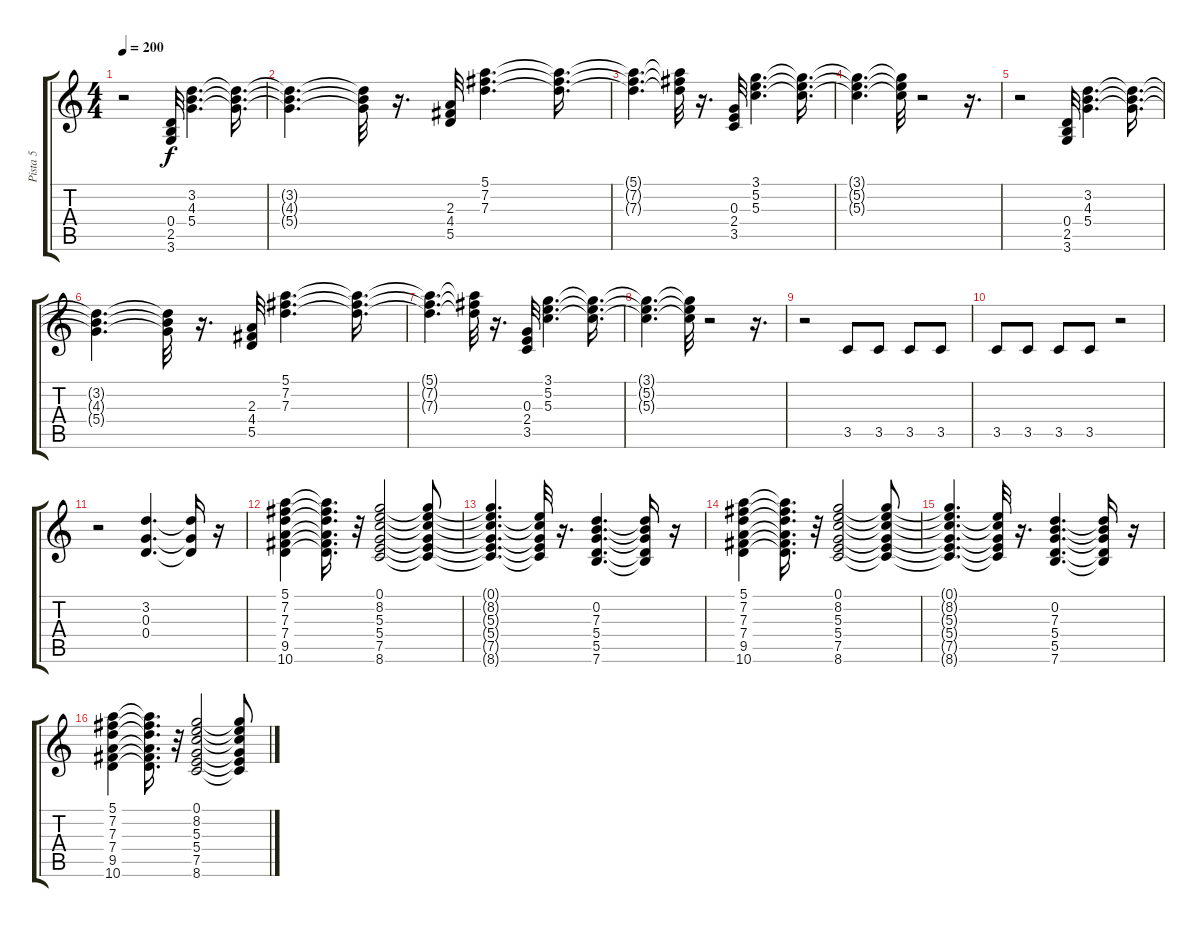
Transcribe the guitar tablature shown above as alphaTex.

\track ("Pista 5" "Pista 5") {instrument distortionguitar}
\staff {score tabs}
\tuning (E4 B3 G3 D3 A2 E2) {hide}
\ts (4 4)
\tempo 200
\clef g2
\ks c
r.2{dy f} (0.4 2.5 3.6).32 (3.2 4.3 5.4).4{d} (3.2{t} 4.3{t} 5.4{t}).16{d} |
(3.2{t} 4.3{t} 5.4{t}).4{d} (3.2{t} 4.3{t} 5.4{t}).32 r.16{d} (2.3 4.4 5.5).32 (5.1 7.2 7.3).4{d} (5.1{t} 7.2{t} 7.3{t}).16{d} |
(5.1{t} 7.2{t} 7.3{t}).4{d} (5.1{t} 7.2{t} 7.3{t}).32 r.16{d} (0.3 2.4 3.5).32 (3.1 5.2 5.3).4{d} (3.1{t} 5.2{t} 5.3{t}).16{d} |
(3.1{t} 5.2{t} 5.3{t}).4{d} (3.1{t} 5.2{t} 5.3{t}).32 r.2 r.16{d} |
r.2 (0.4 2.5 3.6).32 (3.2 4.3 5.4).4{d} (3.2{t} 4.3{t} 5.4{t}).16{d} |
(3.2{t} 4.3{t} 5.4{t}).4{d} (3.2{t} 4.3{t} 5.4{t}).32 r.16{d} (2.3 4.4 5.5).32 (5.1 7.2 7.3).4{d} (5.1{t} 7.2{t} 7.3{t}).16{d} |
(5.1{t} 7.2{t} 7.3{t}).4{d} (5.1{t} 7.2{t} 7.3{t}).32 r.16{d} (0.3 2.4 3.5).32 (3.1 5.2 5.3).4{d} (3.1{t} 5.2{t} 5.3{t}).16{d} |
(3.1{t} 5.2{t} 5.3{t}).4{d} (3.1{t} 5.2{t} 5.3{t}).32 r.2 r.16{d} |
r.2 3.5.8 3.5.8 3.5.8 3.5.8 |
3.5.8 3.5.8 3.5.8 3.5.8 r.2 |
r.2 (3.2 0.3 0.4).4{d} (3.2{t} 0.3{t} 0.4{t}).16 r.16 |
(5.1 7.2 7.3 7.4 9.5 10.6).4 (5.1{t} 7.2{t} 7.3{t} 7.4{t} 9.5{t} 10.6{t}).16{d} r.32 (0.1 8.2 5.3 5.4 7.5 8.6).2 (0.1{t} 8.2{t} 5.3{t} 5.4{t} 7.5{t} 8.6{t}).8 |
(0.1{t} 8.2{t} 5.3{t} 5.4{t} 7.5{t} 8.6{t}).4{d} (0.1{t} 5.3{t} 5.4{t} 7.5{t} 8.6{t}).32 r.16{d} (0.2 7.3 5.4 5.5 7.6).4{d} (0.2{t} 7.3{t} 5.4{t} 5.5{t} 7.6{t}).16 r.16 |
(5.1 7.2 7.3 7.4 9.5 10.6).4{volume 11} (5.1{t} 7.2{t} 7.3{t} 7.4{t} 9.5{t} 10.6{t}).16{d} r.32 (0.1 8.2 5.3 5.4 7.5 8.6).2{volume 11} (0.1{t} 8.2{t} 5.3{t} 5.4{t} 7.5{t} 8.6{t}).8 |
(0.1{t} 8.2{t} 5.3{t} 5.4{t} 7.5{t} 8.6{t}).4{d} (0.1{t} 5.3{t} 5.4{t} 7.5{t} 8.6{t}).32 r.16{d} (0.2 7.3 5.4 5.5 7.6).4{d volume 11} (0.2{t} 7.3{t} 5.4{t} 5.5{t} 7.6{t}).16 r.16 |
(5.1 7.2 7.3 7.4 9.5 10.6).4 (5.1{t} 7.2{t} 7.3{t} 7.4{t} 9.5{t} 10.6{t}).16{d} r.32 (0.1 8.2 5.3 5.4 7.5 8.6).2 (0.1{t} 8.2{t} 5.3{t} 5.4{t} 7.5{t} 8.6{t}).8
